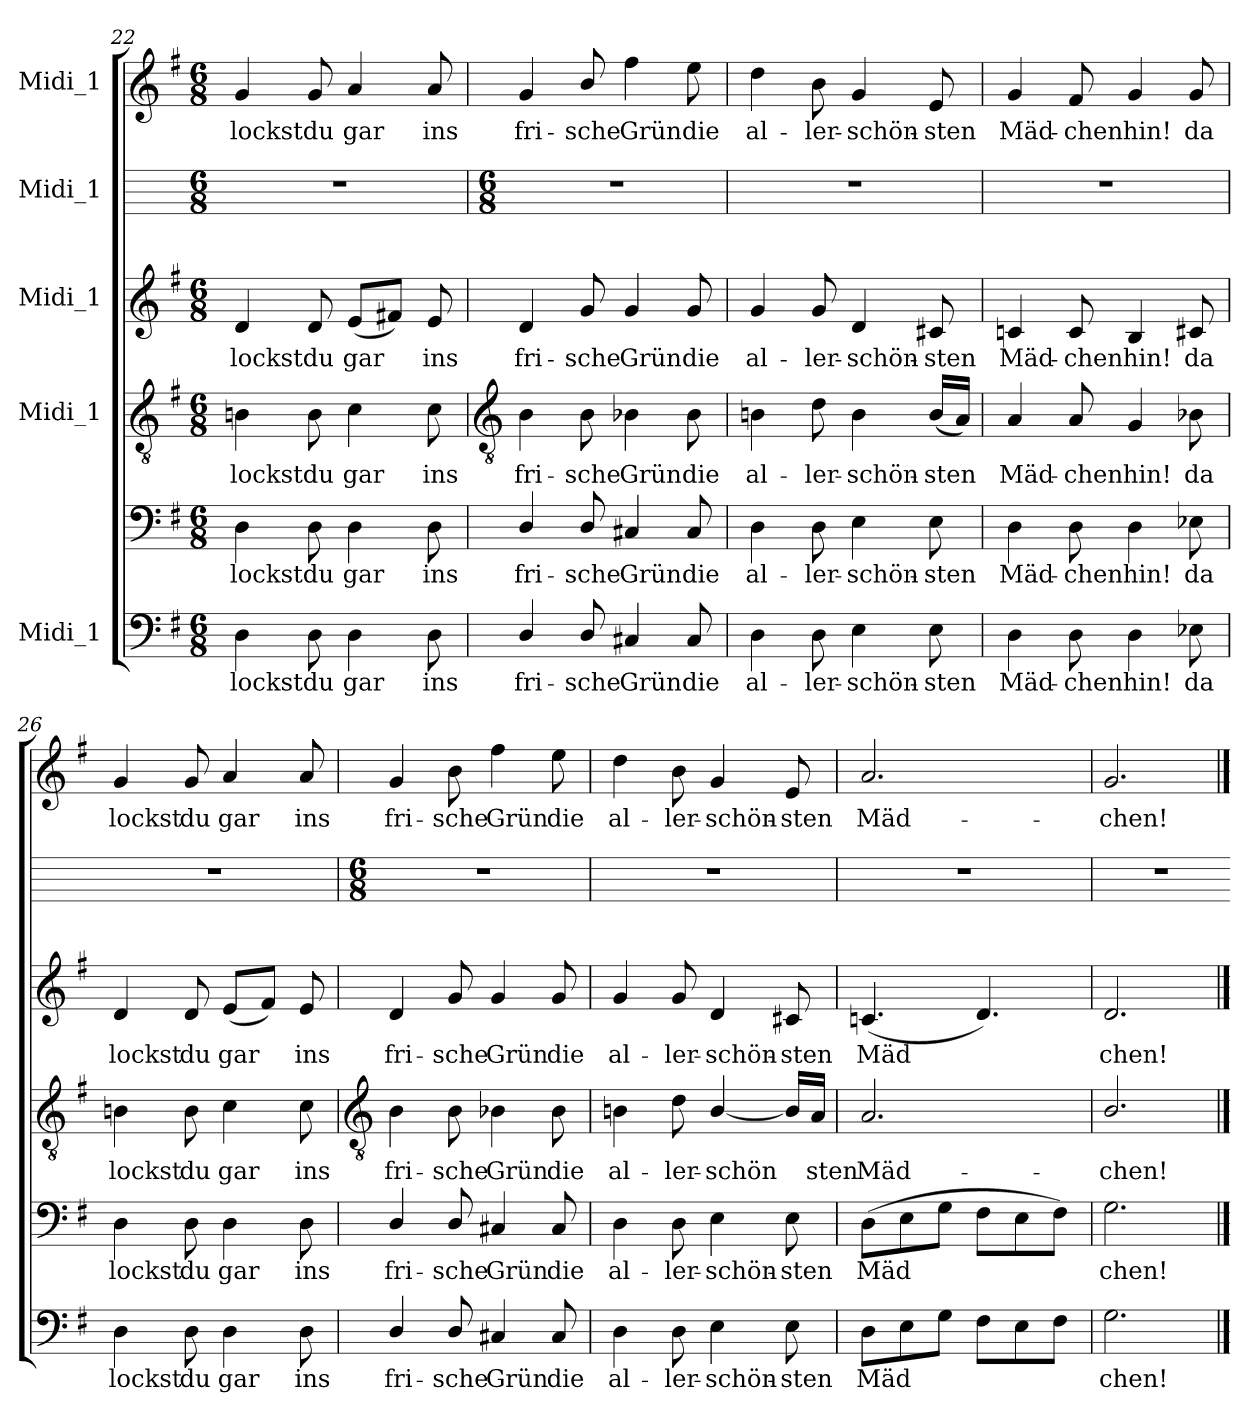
**kern	**text	**kern	**text	**kern	**text	**kern	**text	**kern	**kern	**text
*part5	*part5	*part5	*part5	*part4	*part4	*part3	*part3	*part2	*part1	*part1
*staff6	*staff6	*staff5	*staff5	*staff4	*staff4	*staff3	*staff3	*staff2	*staff1	*staff1
*I"Midi_1	*	*	*	*I"Midi_1	*	*I"Midi_1	*	*I"Midi_1	*I"Midi_1	*
*	*	*clefF4	*	*clefGv2	*	*clefG2	*	*	*clefG2	*
*k[f#]	*	*k[f#]	*	*k[f#]	*	*k[f#]	*	*	*k[f#]	*
*G:	*	*G:	*	*G:	*	*G:	*	*	*G:	*
*M6/8	*	*M6/8	*	*M6/8	*	*M6/8	*	*M6/8	*M6/8	*
=22	=22	=22	=22	=22	=22	=22	=22	=22	=22	=22
!	!LO:LY:b	!	!LO:LY:b	!	!LO:LY:b	!	!LO:LY:b	!	!	!LO:LY:b
4D	lockst	4D	lockst	4Bn	lockst	4d	lockst	2.r	4g	lockst
!	!LO:LY:b	!	!LO:LY:b	!	!LO:LY:b	!	!LO:LY:b	!	!	!LO:LY:b
8D	du	8D	du	8B	du	8d	du	.	8g	du
!	!LO:LY:b	!	!LO:LY:b	!	!LO:LY:b	!	!LO:LY:b	!	!	!LO:LY:b
4D	gar	4D	gar	4c	gar	(<8eL	gar	.	4a	gar
.	.	.	.	.	.	8f#XJ)	.	.	.	.
!	!LO:LY:b	!	!LO:LY:b	!	!LO:LY:b	!	!LO:LY:b	!	!	!LO:LY:b
8D	ins	8D	ins	8c	ins	8e	ins	.	8a	ins
!!LO:LB:g=z
=23	=23	=23	=23	=23	=23	=23	=23	=23	=23	=23
*	*	*	*	*clefGv2	*	*	*	*	*	*
*	*	*	*	*	*	*	*	*M6/8	*	*
!	!LO:LY:b	!	!LO:LY:b	!	!LO:LY:b	!	!LO:LY:b	!	!	!LO:LY:b
4D/	fri-	4D/	fri-	4B	fri-	4d	fri-	2.r	4g	fri-
!	!LO:LY:b	!	!LO:LY:b	!	!LO:LY:b	!	!LO:LY:b	!	!	!LO:LY:b
8D/	-sche	8D/	-sche	8B	-sche	8g	-sche	.	8b/	-sche
!	!LO:LY:b	!	!LO:LY:b	!	!LO:LY:b	!	!LO:LY:b	!	!	!LO:LY:b
4C#X/	Grün	4C#X/	Grün	4B-X	Grün	4g	Grün	.	4ff#	Grün
!	!LO:LY:b	!	!LO:LY:b	!	!LO:LY:b	!	!LO:LY:b	!	!	!LO:LY:b
8C#	die	8C#	die	8B-	die	8g	die	.	8ee	die
=24	=24	=24	=24	=24	=24	=24	=24	=24	=24	=24
!	!LO:LY:b	!	!LO:LY:b	!	!LO:LY:b	!	!LO:LY:b	!	!	!LO:LY:b
4D	al-	4D	al-	4Bn	al-	4g	al-	2.r	4dd	al-
!	!LO:LY:b	!	!LO:LY:b	!	!LO:LY:b	!	!LO:LY:b	!	!	!LO:LY:b
8D	-ler-	8D	-ler-	8d	-ler-	8g	-ler-	.	8b	-ler-
!	!LO:LY:b	!	!LO:LY:b	!	!LO:LY:b	!	!LO:LY:b	!	!	!LO:LY:b
4E	-schön-	4E	-schön-	4B	-schön-	4d	-schön-	.	4g	-schön-
!	!LO:LY:b	!	!LO:LY:b	!	!LO:LY:b	!	!LO:LY:b	!	!	!LO:LY:b
8E	-sten	8E	-sten	(<16BLL	-sten	8c#X	-sten	.	8e	-sten
.	.	.	.	16AJJ)	.	.	.	.	.	.
=25	=25	=25	=25	=25	=25	=25	=25	=25	=25	=25
!	!LO:LY:b	!	!LO:LY:b	!	!LO:LY:b	!	!LO:LY:b	!	!	!LO:LY:b
4D	Mäd-	4D	Mäd-	4A	Mäd-	4cn	Mäd-	2.r	4g	Mäd-
!	!LO:LY:b	!	!LO:LY:b	!	!LO:LY:b	!	!LO:LY:b	!	!	!LO:LY:b
8D	-chen	8D	-chen	8A	-chen	8c	-chen	.	8f#	-chen
!	!LO:LY:b	!	!LO:LY:b	!	!LO:LY:b	!	!LO:LY:b	!	!	!LO:LY:b
4D	hin!	4D	hin!	4G	hin!	4B	hin!	.	4g	hin!
!	!LO:LY:b	!	!LO:LY:b	!	!LO:LY:b	!	!LO:LY:b	!	!	!LO:LY:b
8E-X	da	8E-X	da	8B-X	da	8c#X	da	.	8g	da
=26	=26	=26	=26	=26	=26	=26	=26	=26	=26	=26
!	!LO:LY:b	!	!LO:LY:b	!	!LO:LY:b	!	!LO:LY:b	!	!	!LO:LY:b
4D	lockst	4D	lockst	4Bn	lockst	4d	lockst	2.r	4g	lockst
!	!LO:LY:b	!	!LO:LY:b	!	!LO:LY:b	!	!LO:LY:b	!	!	!LO:LY:b
8D	du	8D	du	8B	du	8d	du	.	8g	du
!	!LO:LY:b	!	!LO:LY:b	!	!LO:LY:b	!	!LO:LY:b	!	!	!LO:LY:b
4D	gar	4D	gar	4c	gar	(<8eL	gar	.	4a	gar
.	.	.	.	.	.	8f#J)	.	.	.	.
!	!LO:LY:b	!	!LO:LY:b	!	!LO:LY:b	!	!LO:LY:b	!	!	!LO:LY:b
8D	ins	8D	ins	8c	ins	8e	ins	.	8a	ins
!!LO:LB:g=z
=27	=27	=27	=27	=27	=27	=27	=27	=27	=27	=27
*	*	*	*	*clefGv2	*	*	*	*	*	*
*	*	*	*	*	*	*	*	*M6/8	*	*
!	!LO:LY:b	!	!LO:LY:b	!	!LO:LY:b	!	!LO:LY:b	!	!	!LO:LY:b
4D/	fri-	4D/	fri-	4B	fri-	4d	fri-	2.r	4g	fri-
!	!LO:LY:b	!	!LO:LY:b	!	!LO:LY:b	!	!LO:LY:b	!	!	!LO:LY:b
8D/	-sche	8D/	-sche	8B	-sche	8g	-sche	.	8b	-sche
!	!LO:LY:b	!	!LO:LY:b	!	!LO:LY:b	!	!LO:LY:b	!	!	!LO:LY:b
4C#X/	Grün	4C#X/	Grün	4B-X	Grün	4g	Grün	.	4ff#	Grün
!	!LO:LY:b	!	!LO:LY:b	!	!LO:LY:b	!	!LO:LY:b	!	!	!LO:LY:b
8C#/	die	8C#/	die	8B-	die	8g	die	.	8ee	die
=28	=28	=28	=28	=28	=28	=28	=28	=28	=28	=28
!	!LO:LY:b	!	!LO:LY:b	!	!LO:LY:b	!	!LO:LY:b	!	!	!LO:LY:b
4D	al-	4D	al-	4Bn	al-	4g	al-	2.r	4dd	al-
!	!LO:LY:b	!	!LO:LY:b	!	!LO:LY:b	!	!LO:LY:b	!	!	!LO:LY:b
8D	-ler-	8D	-ler-	8d	-ler-	8g	-ler-	.	8b	-ler-
!	!LO:LY:b	!	!LO:LY:b	!	!LO:LY:b	!	!LO:LY:b	!	!	!LO:LY:b
4E	-schön-	4E	-schön-	[4B/	-schön	4d	-schön-	.	4g	-schön-
!	!LO:LY:b	!	!LO:LY:b	!	!	!	!LO:LY:b	!	!	!LO:LY:b
8E	-sten	8E	-sten	16B/LL]	.	8c#X	-sten	.	8e	-sten
!	!	!	!	!	!LO:LY:b	!	!	!	!	!
.	.	.	.	16AJJ	sten	.	.	.	.	.
=29	=29	=29	=29	=29	=29	=29	=29	=29	=29	=29
!	!LO:LY:b	!	!LO:LY:b	!	!LO:LY:b	!	!LO:LY:b	!	!	!LO:LY:b
8DL	Mäd	(>8DL	Mäd	2.A	Mäd-	(<4.cn	Mäd	2.r	2.a	Mäd-
8E	.	8E	.	.	.	.	.	.	.	.
8GJ	.	8GJ	.	.	.	.	.	.	.	.
8F#L	.	8F#L	.	.	.	4.d)	.	.	.	.
8E	.	8E	.	.	.	.	.	.	.	.
8F#J	.	8F#J)	.	.	.	.	.	.	.	.
=30	=30	=30	=30	=30	=30	=30	=30	=30	=30	=30
!	!LO:LY:b	!	!LO:LY:b	!	!LO:LY:b	!	!LO:LY:b	!	!	!LO:LY:b
2.G	chen!	2.G	chen!	2.B/	-chen!	2.d	chen!	2.r	2.g	-chen!
==	==	==	==	==	==	==	==	=	==	==
*-	*-	*-	*-	*-	*-	*-	*-	*-	*-	*-
